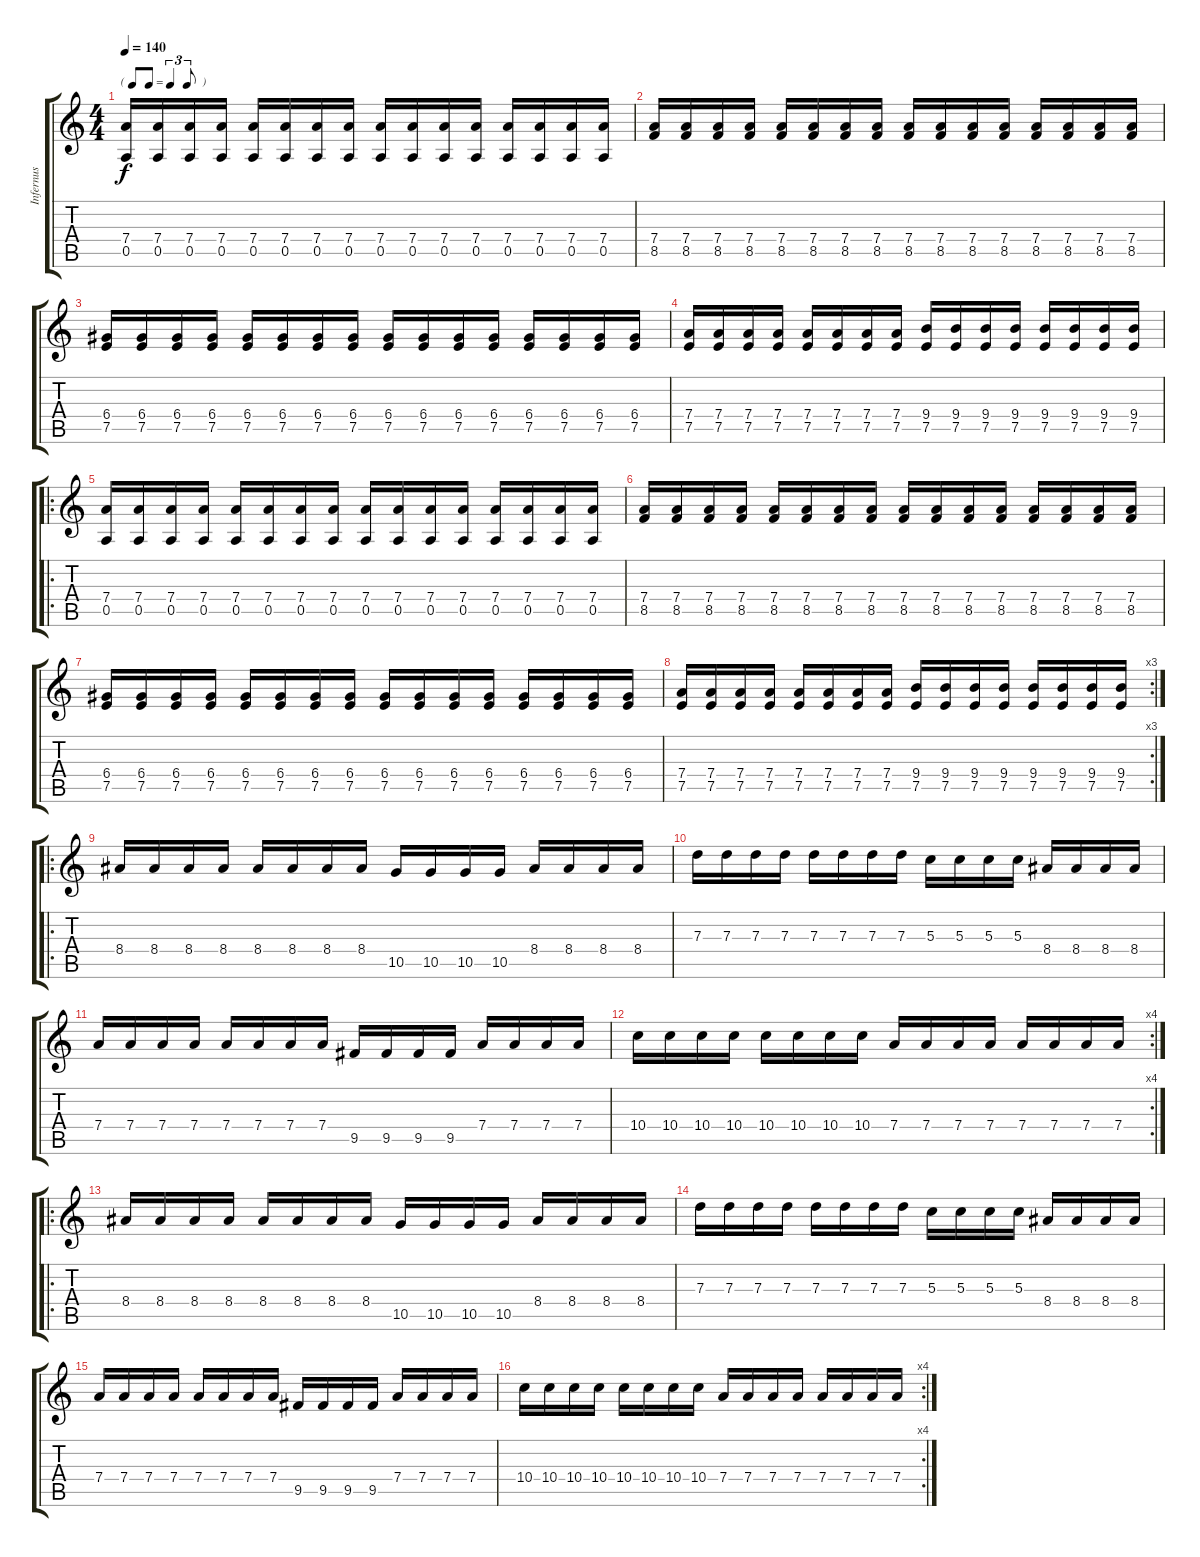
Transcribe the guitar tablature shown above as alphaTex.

\track ("Infernus" "Infernus") {instrument overdrivenguitar}
\staff {score tabs}
\tuning (E4 B3 G3 D3 A2 E2) {hide}
\ts (4 4)
\tf triplet8th
\tempo 140
\clef g2
\ks c
(7.4 0.5).16{dy f instrument overdrivenguitar} (7.4 0.5).16 (7.4 0.5).16 (7.4 0.5).16 (7.4 0.5).16 (7.4 0.5).16 (7.4 0.5).16 (7.4 0.5).16 (7.4 0.5).16 (7.4 0.5).16 (7.4 0.5).16 (7.4 0.5).16 (7.4 0.5).16 (7.4 0.5).16 (7.4 0.5).16 (7.4 0.5).16 |
(7.4 8.5).16 (7.4 8.5).16 (7.4 8.5).16 (7.4 8.5).16 (7.4 8.5).16 (7.4 8.5).16 (7.4 8.5).16 (7.4 8.5).16 (7.4 8.5).16 (7.4 8.5).16 (7.4 8.5).16 (7.4 8.5).16 (7.4 8.5).16 (7.4 8.5).16 (7.4 8.5).16 (7.4 8.5).16 |
(6.4 7.5).16 (6.4 7.5).16 (6.4 7.5).16 (6.4 7.5).16 (6.4 7.5).16 (6.4 7.5).16 (6.4 7.5).16 (6.4 7.5).16 (6.4 7.5).16 (6.4 7.5).16 (6.4 7.5).16 (6.4 7.5).16 (6.4 7.5).16 (6.4 7.5).16 (6.4 7.5).16 (6.4 7.5).16 |
(7.4 7.5).16 (7.4 7.5).16 (7.4 7.5).16 (7.4 7.5).16 (7.4 7.5).16 (7.4 7.5).16 (7.4 7.5).16 (7.4 7.5).16 (9.4 7.5).16 (9.4 7.5).16 (9.4 7.5).16 (9.4 7.5).16 (9.4 7.5).16 (9.4 7.5).16 (9.4 7.5).16 (9.4 7.5).16 |
\ro
(7.4 0.5).16 (7.4 0.5).16 (7.4 0.5).16 (7.4 0.5).16 (7.4 0.5).16 (7.4 0.5).16 (7.4 0.5).16 (7.4 0.5).16 (7.4 0.5).16 (7.4 0.5).16 (7.4 0.5).16 (7.4 0.5).16 (7.4 0.5).16 (7.4 0.5).16 (7.4 0.5).16 (7.4 0.5).16 |
(7.4 8.5).16 (7.4 8.5).16 (7.4 8.5).16 (7.4 8.5).16 (7.4 8.5).16 (7.4 8.5).16 (7.4 8.5).16 (7.4 8.5).16 (7.4 8.5).16 (7.4 8.5).16 (7.4 8.5).16 (7.4 8.5).16 (7.4 8.5).16 (7.4 8.5).16 (7.4 8.5).16 (7.4 8.5).16 |
(6.4 7.5).16 (6.4 7.5).16 (6.4 7.5).16 (6.4 7.5).16 (6.4 7.5).16 (6.4 7.5).16 (6.4 7.5).16 (6.4 7.5).16 (6.4 7.5).16 (6.4 7.5).16 (6.4 7.5).16 (6.4 7.5).16 (6.4 7.5).16 (6.4 7.5).16 (6.4 7.5).16 (6.4 7.5).16 |
\rc 3
(7.4 7.5).16 (7.4 7.5).16 (7.4 7.5).16 (7.4 7.5).16 (7.4 7.5).16 (7.4 7.5).16 (7.4 7.5).16 (7.4 7.5).16 (9.4 7.5).16 (9.4 7.5).16 (9.4 7.5).16 (9.4 7.5).16 (9.4 7.5).16 (9.4 7.5).16 (9.4 7.5).16 (9.4 7.5).16 |
\ro
8.4.16 8.4.16 8.4.16 8.4.16 8.4.16 8.4.16 8.4.16 8.4.16 10.5.16 10.5.16 10.5.16 10.5.16 8.4.16 8.4.16 8.4.16 8.4.16 |
7.3.16 7.3.16 7.3.16 7.3.16 7.3.16 7.3.16 7.3.16 7.3.16 5.3.16 5.3.16 5.3.16 5.3.16 8.4.16 8.4.16 8.4.16 8.4.16 |
7.4.16 7.4.16 7.4.16 7.4.16 7.4.16 7.4.16 7.4.16 7.4.16 9.5.16 9.5.16 9.5.16 9.5.16 7.4.16 7.4.16 7.4.16 7.4.16 |
\rc 4
10.4.16 10.4.16 10.4.16 10.4.16 10.4.16 10.4.16 10.4.16 10.4.16 7.4.16 7.4.16 7.4.16 7.4.16 7.4.16 7.4.16 7.4.16 7.4.16 |
\ro
8.4.16 8.4.16 8.4.16 8.4.16 8.4.16 8.4.16 8.4.16 8.4.16 10.5.16 10.5.16 10.5.16 10.5.16 8.4.16 8.4.16 8.4.16 8.4.16 |
7.3.16 7.3.16 7.3.16 7.3.16 7.3.16 7.3.16 7.3.16 7.3.16 5.3.16 5.3.16 5.3.16 5.3.16 8.4.16 8.4.16 8.4.16 8.4.16 |
7.4.16 7.4.16 7.4.16 7.4.16 7.4.16 7.4.16 7.4.16 7.4.16 9.5.16 9.5.16 9.5.16 9.5.16 7.4.16 7.4.16 7.4.16 7.4.16 |
\rc 4
10.4.16 10.4.16 10.4.16 10.4.16 10.4.16 10.4.16 10.4.16 10.4.16 7.4.16 7.4.16 7.4.16 7.4.16 7.4.16 7.4.16 7.4.16 7.4.16
